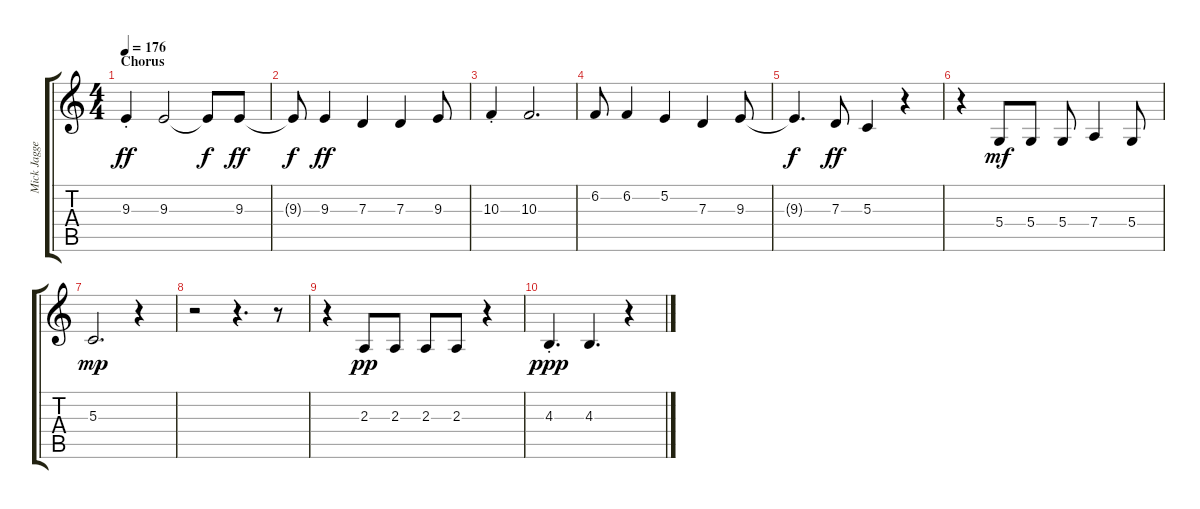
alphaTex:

\track ("Mick Jagger" "Mick Jagge") {instrument trombone}
\staff {score tabs}
\tuning (E4 B3 G3 D3 A2 E2) {hide}
\ts (4 4)
\section ("" "Chorus")
\tempo 176
\clef g2
\ks c
9.3{st}.4{dy ff} 9.3.2 9.3{t}.8{dy f} 9.3.8{dy ff} |
9.3{t}.8{dy f} 9.3.4{dy ff} 7.3.4 7.3.4 9.3.8 |
10.3{st}.4 10.3.2{d} |
6.2.8 6.2.4 5.2.4 7.3.4 9.3.8 |
9.3{t}.4{d dy f} 7.3.8{dy ff} 5.3.4 r.4 |
r.4 5.4.8{dy mf} 5.4.8 5.4.8 7.4.4 5.4.8 |
5.3.2{d dy mp} r.4 |
r.2 r.4{d} r.8 |
r.4 2.3.8{dy pp} 2.3.8 2.3.8 2.3.8 r.4 |
4.3{st}.4{d dy ppp} 4.3.4{d} r.4
